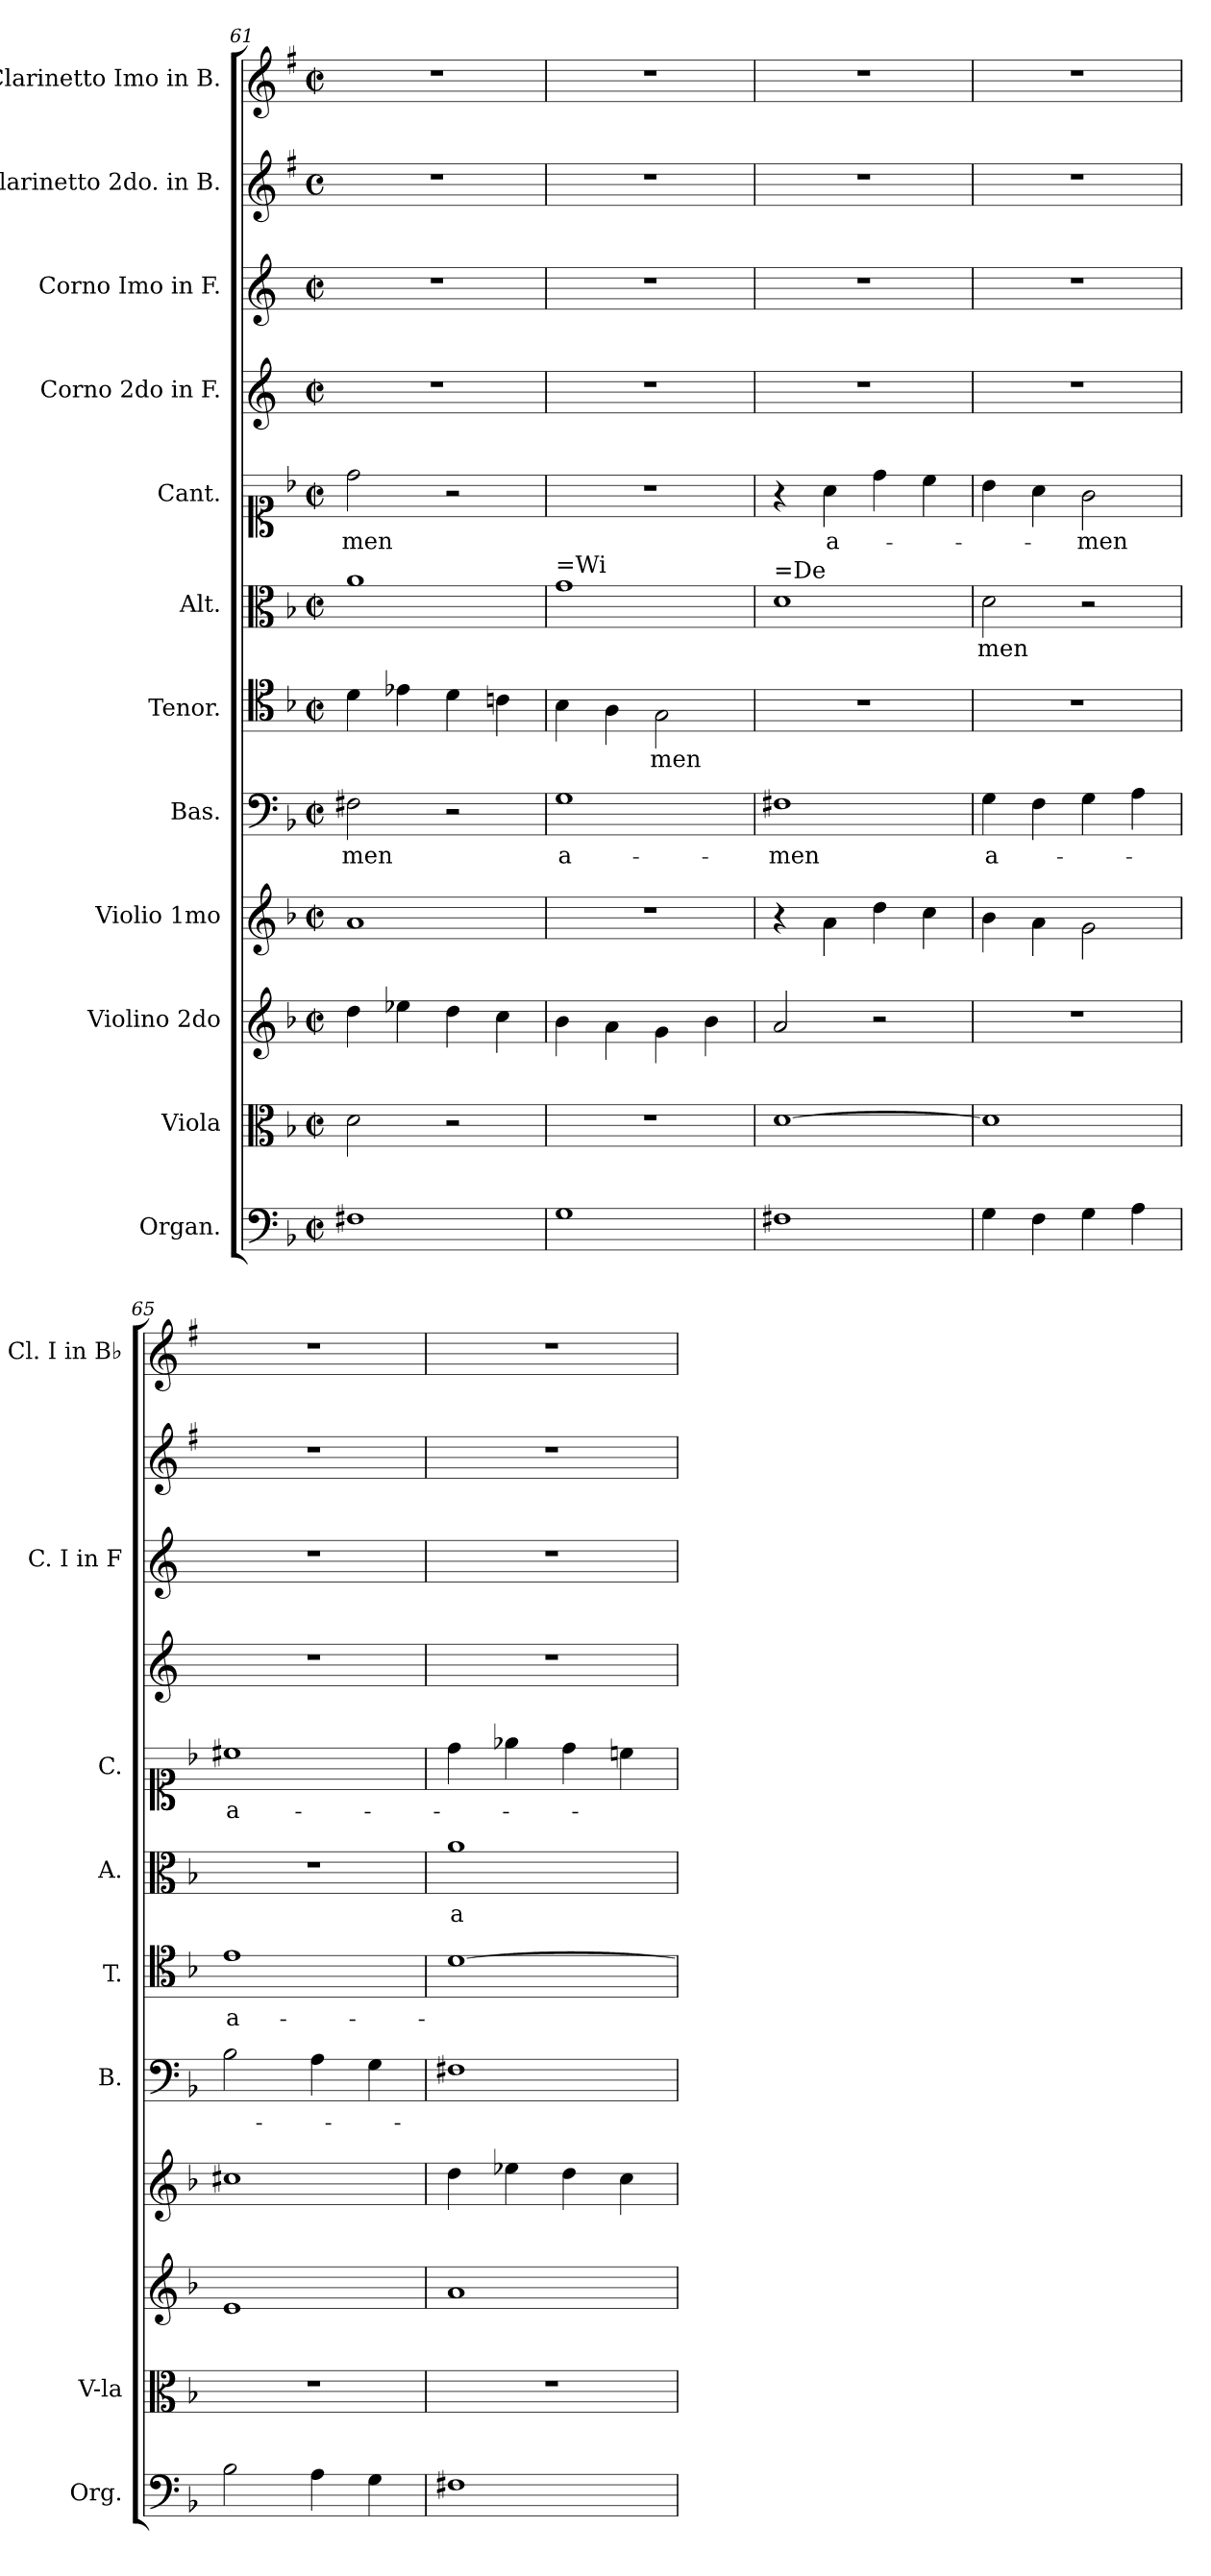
**kern	**kern	**kern	**kern	**kern	**text	**kern	**text	**kern	**text	**kern	**text	**kern	**kern	**kern	**kern
*part12	*part11	*part10	*part9	*part8	*part8	*part7	*part7	*part6	*part6	*part5	*part5	*part4	*part3	*part2	*part1
*staff12	*staff11	*staff10	*staff9	*staff8	*staff8	*staff7	*staff7	*staff6	*staff6	*staff5	*staff5	*staff4	*staff3	*staff2	*staff1
*I"Organ.	*I"Viola	*I"Violino 2do	*I"Violio 1mo	*I"Bas.	*	*I"Tenor.	*	*I"Alt.	*	*I"Cant.	*	*I"Corno 2do in F.	*I"Corno Imo in F.	*I"Clarinetto 2do. in B.	*I"Clarinetto Imo in B.
*I'Org.	*I'V-la	*	*	*I'B.	*	*I'T.	*	*I'A.	*	*I'C.	*	*	*I'C. I in F	*	*I'Cl. I in B♭
*clefF4	*clefC3	*clefG2	*clefG2	*clefF4	*	*clefC4	*	*clefC3	*	*clefC1	*	*clefG2	*clefG2	*clefG2	*clefG2
*	*	*	*	*	*	*	*	*	*	*	*	*ITrd4c7	*ITrd4c7	*ITrd1c2	*ITrd1c2
*k[b-]	*k[b-]	*k[b-]	*k[b-]	*k[b-]	*	*k[b-]	*	*k[b-]	*	*k[b-]	*	*k[b-]	*k[b-]	*k[b-]	*k[b-]
*M2/2	*M2/2	*M2/2	*M2/2	*M2/2	*	*M2/2	*	*M2/2	*	*M2/2	*	*M2/2	*M2/2	*M2/2	*M2/2
*met(c|)	*met(c|)	*met(c|)	*met(c|)	*met(c|)	*	*met(c|)	*	*met(c|)	*	*met(c|)	*	*met(c|)	*met(c|)	*met(c)	*met(c|)
=61	=61	=61	=61	=61	=61	=61	=61	=61	=61	=61	=61	=61	=61	=61	=61
1F#X	2d\	4dd\	1a	2F#X\	-men	4d\	.	1a	.	2dd\	-men	1r	1r	1r	1r
.	.	4ee-X\	.	.	.	4e-X\	.	.	.	.	.	.	.	.	.
.	2r	4dd\	.	2r	.	4d\	.	.	.	2r	.	.	.	.	.
.	.	4cc\	.	.	.	4cn\	.	.	.	.	.	.	.	.	.
=62	=62	=62	=62	=62	=62	=62	=62	=62	=62	=62	=62	=62	=62	=62	=62
!	!	!	!	!	!	!	!	!LO:TX:a:t==Wi	!	!	!	!	!	!	!
1G	1r	4b-\	1r	1G	a-	4B-\	.	1g	.	1r	.	1r	1r	1r	1r
.	.	4a\	.	.	.	4A\	.	.	.	.	.	.	.	.	.
.	.	4g\	.	.	.	2G\	-men	.	.	.	.	.	.	.	.
.	.	4b-\	.	.	.	.	.	.	.	.	.	.	.	.	.
=63	=63	=63	=63	=63	=63	=63	=63	=63	=63	=63	=63	=63	=63	=63	=63
!	!	!	!	!	!	!	!	!LO:TX:a:t==De	!	!	!	!	!	!	!
1F#X	[1d	2a/	4r	1F#X	-men	1r	.	1d	.	4r	.	1r	1r	1r	1r
.	.	.	4a\	.	.	.	.	.	.	4a\	a-	.	.	.	.
.	.	2r	4dd\	.	.	.	.	.	.	4dd\	.	.	.	.	.
.	.	.	4cc\	.	.	.	.	.	.	4cc\	.	.	.	.	.
=64	=64	=64	=64	=64	=64	=64	=64	=64	=64	=64	=64	=64	=64	=64	=64
4G\	1d]	1r	4b-\	4G\	a-	1r	.	2d\	-men	4b-\	.	1r	1r	1r	1r
4F\	.	.	4a\	4F\	.	.	.	.	.	4a\	.	.	.	.	.
4G\	.	.	2g\	4G\	.	.	.	2r	.	2g\	-men	.	.	.	.
4A\	.	.	.	4A\	.	.	.	.	.	.	.	.	.	.	.
=65	=65	=65	=65	=65	=65	=65	=65	=65	=65	=65	=65	=65	=65	=65	=65
2B-\	1r	1e	1cc#X	2B-\	.	1e	a-	1r	.	1cc#X	a-	1r	1r	1r	1r
4A\	.	.	.	4A\	.	.	.	.	.	.	.	.	.	.	.
4G\	.	.	.	4G\	.	.	.	.	.	.	.	.	.	.	.
=66	=66	=66	=66	=66	=66	=66	=66	=66	=66	=66	=66	=66	=66	=66	=66
1F#X	1r	1a	4dd\	1F#X	.	[1d	.	1a	a-	4dd\	.	1r	1r	1r	1r
.	.	.	4ee-X\	.	.	.	.	.	.	4ee-X\	.	.	.	.	.
.	.	.	4dd\	.	.	.	.	.	.	4dd\	.	.	.	.	.
.	.	.	4cc\	.	.	.	.	.	.	4ccn\	.	.	.	.	.
=	=	=	=	=	=	=	=	=	=	=	=	=	=	=	=
*-	*-	*-	*-	*-	*-	*-	*-	*-	*-	*-	*-	*-	*-	*-	*-
